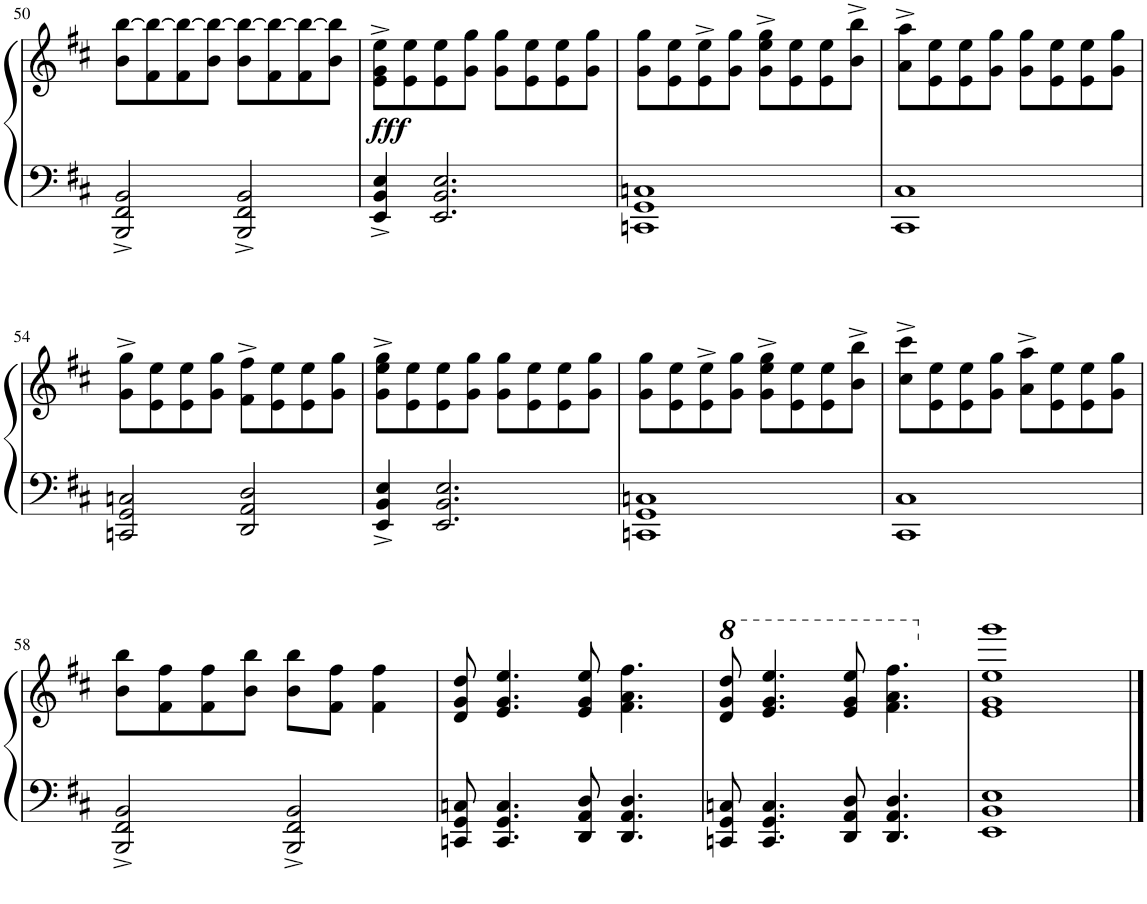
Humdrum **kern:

**kern	**kern	**dynam
*part1	*part1	*part1
*staff2	*staff1	*staff1/2
*I"Piano	*	*
*I'Pno.	*	*
!!LO:PB:g=z
*clefF4	*clefG2	*
*k[f#c#]	*k[f#c#]	*
*M4/4	*M4/4	*
=50	=50	=50
2BBB/^ 2FF#/^ 2BB/^	8b\ [8bb\L	.
.	8f#\ 8bb\_	.
.	8f#\ 8bb\_	.
.	8b\ 8bb\_J	.
2BBB/^ 2FF#/^ 2BB/^	8b\ 8bb\_L	.
.	8f#\ 8bb\_	.
.	8f#\ 8bb\_	.
.	8b\ 8bb\]J	.
=51	=51	=51
!	!	!LO:DY:a=2
4EE/^ 4BB/^ 4E/^	8e\^ 8g\^ 8ee\^L	fff
.	8e\ 8ee\	.
2.EE/ 2.BB/ 2.E/	8e\ 8ee\	.
.	8g\ 8gg\J	.
.	8g\ 8gg\L	.
.	8e\ 8ee\	.
.	8e\ 8ee\	.
.	8g\ 8gg\J	.
=52	=52	=52
1CCn 1GG 1Cn	8g\ 8gg\L	.
.	8e\ 8ee\	.
.	8e\^ 8ee\^	.
.	8g\ 8gg\J	.
.	8g\^ 8ee\^ 8gg\^L	.
.	8e\ 8ee\	.
.	8e\ 8ee\	.
.	8b\^ 8bb\^J	.
=53	=53	=53
1CC# 1C#	8a\^ 8aa\^L	.
.	8e\ 8ee\	.
.	8e\ 8ee\	.
.	8g\ 8gg\J	.
.	8g\ 8gg\L	.
.	8e\ 8ee\	.
.	8e\ 8ee\	.
.	8g\ 8gg\J	.
!!LO:LB:g=z
=54	=54	=54
2CCn/ 2GG/ 2Cn/	8g\^ 8gg\^L	.
.	8e\ 8ee\	.
.	8e\ 8ee\	.
.	8g\ 8gg\J	.
2DD/ 2AA/ 2D/	8f#\^ 8ff#\^L	.
.	8e\ 8ee\	.
.	8e\ 8ee\	.
.	8g\ 8gg\J	.
=55	=55	=55
4EE/^ 4BB/^ 4E/^	8g\^ 8ee\^ 8gg\^L	.
.	8e\ 8ee\	.
2.EE/ 2.BB/ 2.E/	8e\ 8ee\	.
.	8g\ 8gg\J	.
.	8g\ 8gg\L	.
.	8e\ 8ee\	.
.	8e\ 8ee\	.
.	8g\ 8gg\J	.
=56	=56	=56
1CCn 1GG 1Cn	8g\ 8gg\L	.
.	8e\ 8ee\	.
.	8e\^ 8ee\^	.
.	8g\ 8gg\J	.
.	8g\^ 8ee\^ 8gg\^L	.
.	8e\ 8ee\	.
.	8e\ 8ee\	.
.	8b\^ 8bb\^J	.
=57	=57	=57
1CC# 1C#	8cc#\^ 8ccc#\^L	.
.	8e\ 8ee\	.
.	8e\ 8ee\	.
.	8g\ 8gg\J	.
.	8a\^ 8aa\^L	.
.	8e\ 8ee\	.
.	8e\ 8ee\	.
.	8g\ 8gg\J	.
!!LO:LB:g=z
=58	=58	=58
2BBB/^ 2FF#/^ 2BB/^	8b\ 8bb\L	.
.	8f#\ 8ff#\	.
.	8f#\ 8ff#\	.
.	8b\ 8bb\J	.
2BBB/^ 2FF#/^ 2BB/^	8b\ 8bb\L	.
.	8f#\ 8ff#\J	.
.	4f#\ 4ff#\	.
=59	=59	=59
8CCn/ 8GG/ 8Cn/	8d/ 8g/ 8dd/	.
4.CC/ 4.GG/ 4.C/	4.e/ 4.g/ 4.ee/	.
8DD/ 8AA/ 8D/	8e/ 8g/ 8ee/	.
4.DD/ 4.AA/ 4.D/	4.f#\ 4.a\ 4.ff#\	.
=60	=60	=60
*	*8va	*
8CCn/ 8GG/ 8Cn/	8dd/ 8gg/ 8ddd/	.
4.CC/ 4.GG/ 4.C/	4.ee/ 4.gg/ 4.eee/	.
8DD/ 8AA/ 8D/	8ee/ 8gg/ 8eee/	.
4.DD/ 4.AA/ 4.D/	4.ff#\ 4.aa\ 4.fff#\	.
=61	=61	=61
*	*X8va	*
1EE 1BB 1E	1e 1g 1ee 1ggg	.
==	==	==
*-	*-	*-
